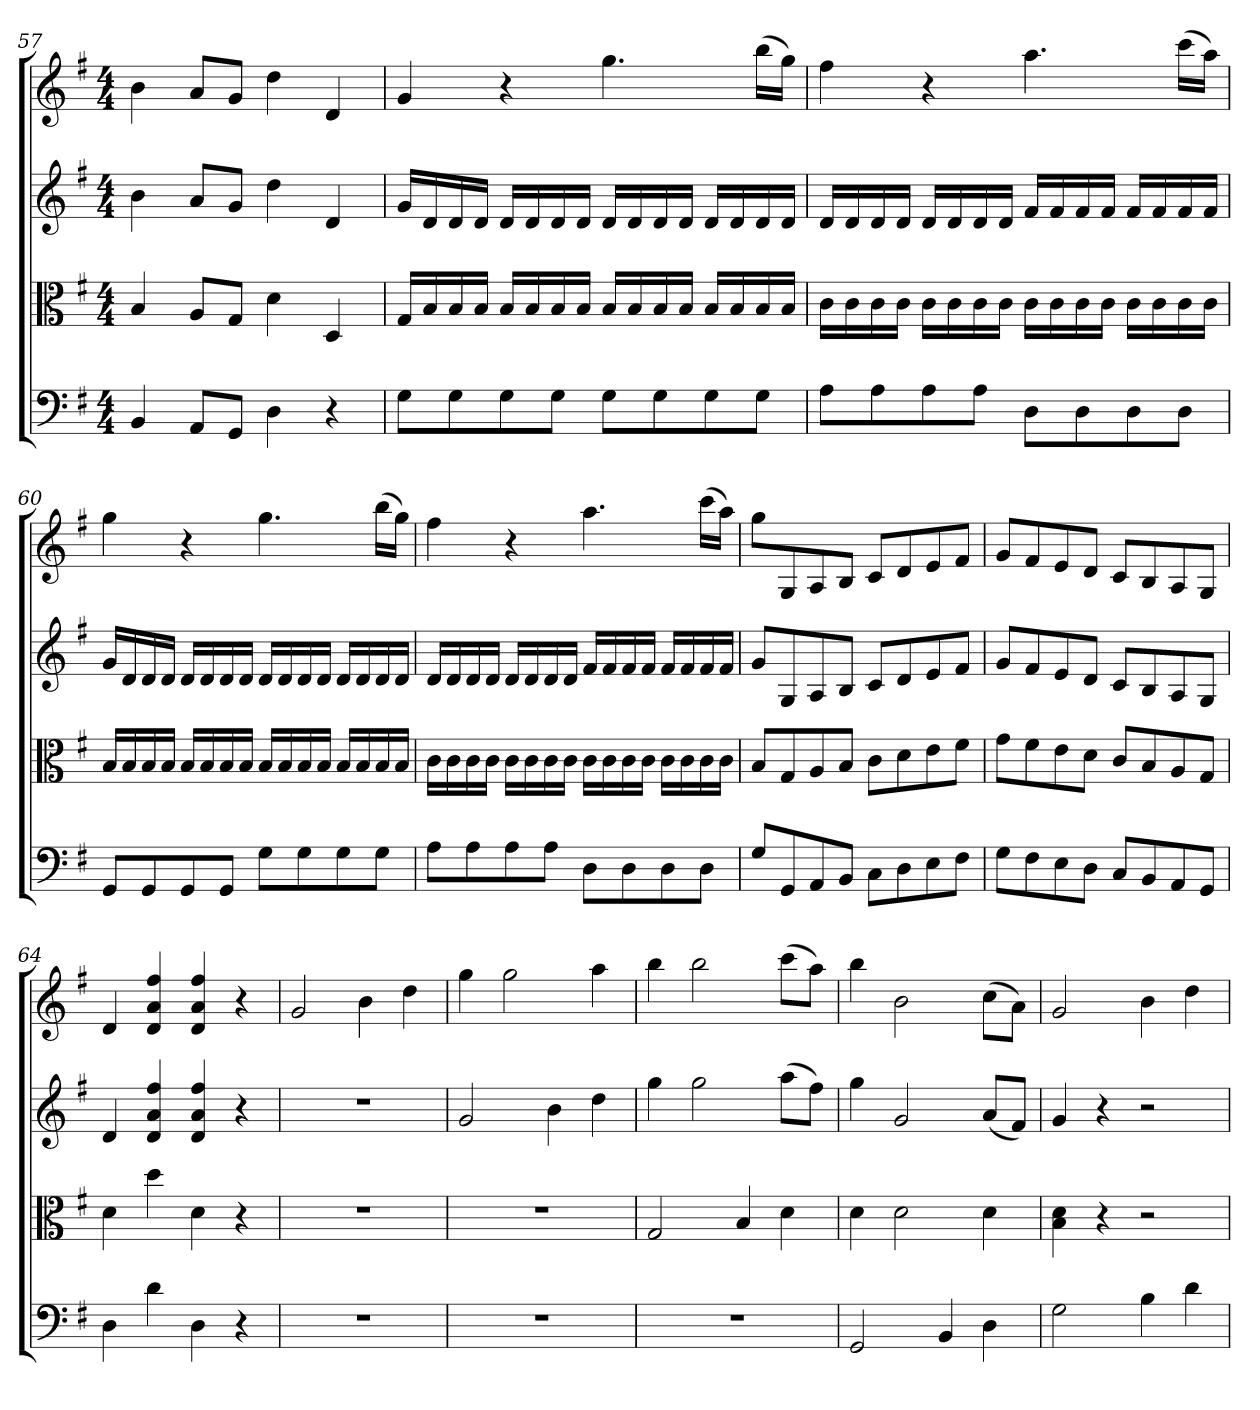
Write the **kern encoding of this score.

**kern	**kern	**kern	**kern
*part4	*part3	*part2	*part1
*staff4	*staff3	*staff2	*staff1
*clefF4	*clefC3	*clefG2	*clefG2
*k[f#]	*k[f#]	*k[f#]	*k[f#]
*G:	*G:	*G:	*G:
*M4/4	*M4/4	*M4/4	*M4/4
=57	=57	=57	=57
4BB/	4B/	4b\	4b\
8AA/L	8A/L	8a/L	8a/L
8GG/J	8G/J	8g/J	8g/J
4D\	4d\	4dd\	4dd\
4r	4D/	4d/	4d/
=58	=58	=58	=58
8G\L	16G/LL	16g/LL	4g/
.	16B/	16d/	.
8G\	16B/	16d/	.
.	16B/JJ	16d/JJ	.
8G\	16B/LL	16d/LL	4r
.	16B/	16d/	.
8G\J	16B/	16d/	.
.	16B/JJ	16d/JJ	.
8G\L	16B/LL	16d/LL	4.gg\
.	16B/	16d/	.
8G\	16B/	16d/	.
.	16B/JJ	16d/JJ	.
8G\	16B/LL	16d/LL	.
.	16B/	16d/	.
8G\J	16B/	16d/	(16bb\LL
.	16B/JJ	16d/JJ	16gg\JJ)
=59	=59	=59	=59
8A\L	16c\LL	16d/LL	4ff#\
.	16c\	16d/	.
8A\	16c\	16d/	.
.	16c\JJ	16d/JJ	.
8A\	16c\LL	16d/LL	4r
.	16c\	16d/	.
8A\J	16c\	16d/	.
.	16c\JJ	16d/JJ	.
8D\L	16c\LL	16f#/LL	4.aa\
.	16c\	16f#/	.
8D\	16c\	16f#/	.
.	16c\JJ	16f#/JJ	.
8D\	16c\LL	16f#/LL	.
.	16c\	16f#/	.
8D\J	16c\	16f#/	(16ccc\LL
.	16c\JJ	16f#/JJ	16aa\JJ)
=60	=60	=60	=60
8GG/L	16B/LL	16g/LL	4gg\
.	16B/	16d/	.
8GG/	16B/	16d/	.
.	16B/JJ	16d/JJ	.
8GG/	16B/LL	16d/LL	4r
.	16B/	16d/	.
8GG/J	16B/	16d/	.
.	16B/JJ	16d/JJ	.
8G\L	16B/LL	16d/LL	4.gg\
.	16B/	16d/	.
8G\	16B/	16d/	.
.	16B/JJ	16d/JJ	.
8G\	16B/LL	16d/LL	.
.	16B/	16d/	.
8G\J	16B/	16d/	(16bb\LL
.	16B/JJ	16d/JJ	16gg\JJ)
=61	=61	=61	=61
8A\L	16c\LL	16d/LL	4ff#\
.	16c\	16d/	.
8A\	16c\	16d/	.
.	16c\JJ	16d/JJ	.
8A\	16c\LL	16d/LL	4r
.	16c\	16d/	.
8A\J	16c\	16d/	.
.	16c\JJ	16d/JJ	.
8D\L	16c\LL	16f#/LL	4.aa\
.	16c\	16f#/	.
8D\	16c\	16f#/	.
.	16c\JJ	16f#/JJ	.
8D\	16c\LL	16f#/LL	.
.	16c\	16f#/	.
8D\J	16c\	16f#/	(16ccc\LL
.	16c\JJ	16f#/JJ	16aa\JJ)
=62	=62	=62	=62
8G/L	8B/L	8g/L	8gg\L
8GG/	8G/	8G/	8G/
8AA/	8A/	8A/	8A/
8BB/J	8B/J	8B/J	8B/J
8C\L	8c\L	8c/L	8c/L
8D\	8d\	8d/	8d/
8E\	8e\	8e/	8e/
8F#\J	8f#\J	8f#/J	8f#/J
=63	=63	=63	=63
8G\L	8g\L	8g/L	8g/L
8F#\	8f#\	8f#/	8f#/
8E\	8e\	8e/	8e/
8D\J	8d\J	8d/J	8d/J
8C/L	8c/L	8c/L	8c/L
8BB/	8B/	8B/	8B/
8AA/	8A/	8A/	8A/
8GG/J	8G/J	8G/J	8G/J
=64	=64	=64	=64
4D\	4d\	4d/	4d/
4d\	4dd\	4d/ 4a/ 4ff#/	4d/ 4a/ 4ff#/
4D\	4d\	4d/ 4a/ 4ff#/	4d/ 4a/ 4ff#/
4r	4r	4r	4r
=65	=65	=65	=65
1r	1r	1r	2g/
.	.	.	4b\
.	.	.	4dd\
=66	=66	=66	=66
1r	1r	2g/	4gg\
.	.	.	2gg\
.	.	4b\	.
.	.	4dd\	4aa\
=67	=67	=67	=67
1r	2G/	4gg\	4bb\
.	.	2gg\	2bb\
.	4B/	.	.
.	4d\	(8aa\L	(8ccc\L
.	.	8ff#\J)	8aa\J)
=68	=68	=68	=68
2GG/	4d\	4gg\	4bb\
.	2d\	2g/	2b\
4BB/	.	.	.
4D\	4d\	(8a/L	(8cc\L
.	.	8f#/J)	8a\J)
=69	=69	=69	=69
2G\	4B\ 4d\	4g/	2g/
.	4r	4r	.
4B\	2r	2r	4b\
4d\	.	.	4dd\
=	=	=	=
*-	*-	*-	*-
